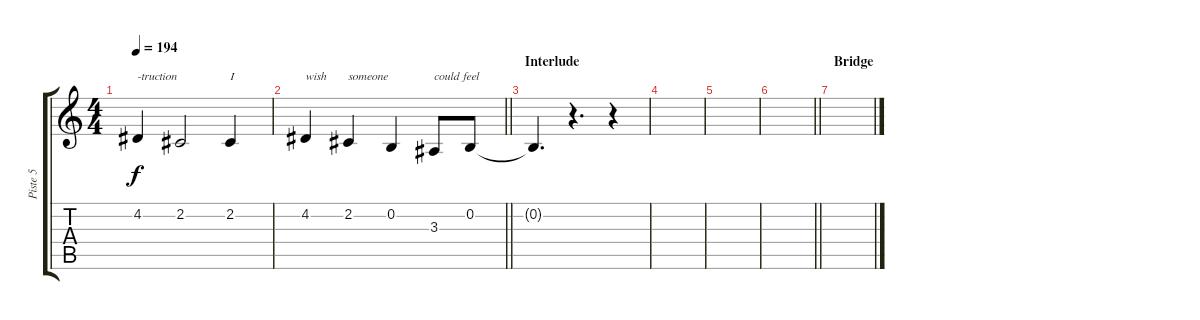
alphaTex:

\track ("Piste 5" "Piste 5") {instrument altosax}
\staff {score tabs}
\tuning (E4 B3 G3 D3 A2 E2) {hide}
\ts (4 4)
\tempo 194
\clef g2
\ks c
4.2.4{txt "-truction" dy f} 2.2.2 2.2.4{txt "I"} |
\barLineRight lightlight
4.2.4{txt "wish"} 2.2.4{txt "someone"} 0.2.4 3.3.8{txt "could feel"} 0.2.8 |
\section ("" "Interlude")
0.2{t}.4{d} r.4{d} r.4 |
|
|
\barLineRight lightlight
|
\section ("" "Bridge")
